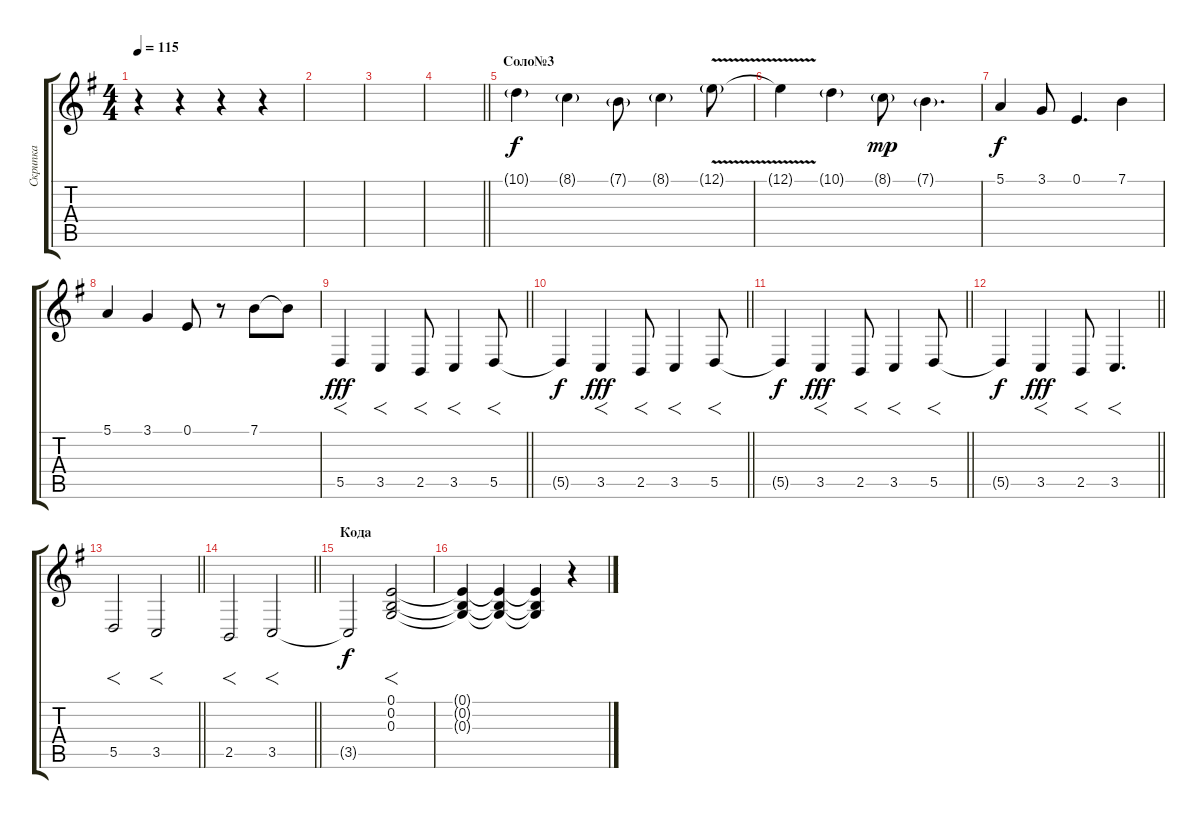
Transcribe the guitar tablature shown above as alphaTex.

\track ("Скрипка" "Скрипка") {instrument violin}
\staff {score tabs}
\tuning (E4 B3 G3 D3 A2 E2) {hide}
\ts (4 4)
\tempo 115
\clef g2
\ks g
r.4{dy f} r.4 r.4 r.4 |
|
|
\barLineRight lightlight
|
\section ("" "Соло№3")
10.1{g}.4{instrument stringensemble1} 8.1{g}.4 7.1{g}.8 8.1{g}.4 12.1{v g}.8 |
12.1{t}.4 10.1{g}.4 8.1{g}.8{dy mp} 7.1{g}.4{d} |
5.1.4{dy f} 3.1.8 0.1.4{d} 7.1.4 |
5.1.4 3.1.4 0.1.8 r.8 7.1.8 7.1{t}.8 |
\barLineRight lightlight
5.5.4{f dy fff instrument distortionguitar} 3.5.4{f} 2.5.8{f} 3.5.4{f} 5.5.8{f} |
\barLineRight lightlight
5.5{t}.4{dy f} 3.5.4{f dy fff} 2.5.8{f} 3.5.4{f} 5.5.8{f} |
\barLineRight lightlight
5.5{t}.4{dy f} 3.5.4{f dy fff} 2.5.8{f} 3.5.4{f} 5.5.8{f} |
\barLineRight lightlight
5.5{t}.4{dy f} 3.5.4{f dy fff} 2.5.8{f} 3.5.4{f d} |
\barLineRight lightlight
5.5.2{f} 3.5.2{f} |
\barLineRight lightlight
2.5.2{f} 3.5.2{f} |
\section ("" "Кода")
3.5{t}.2{dy f} (0.1 0.2 0.3).2{f} |
(0.1{t} 0.2{t} 0.3{t}).4 (0.1{t} 0.2{t} 0.3{t}).4 (0.1{t} 0.2{t} 0.3{t}).4 r.4
